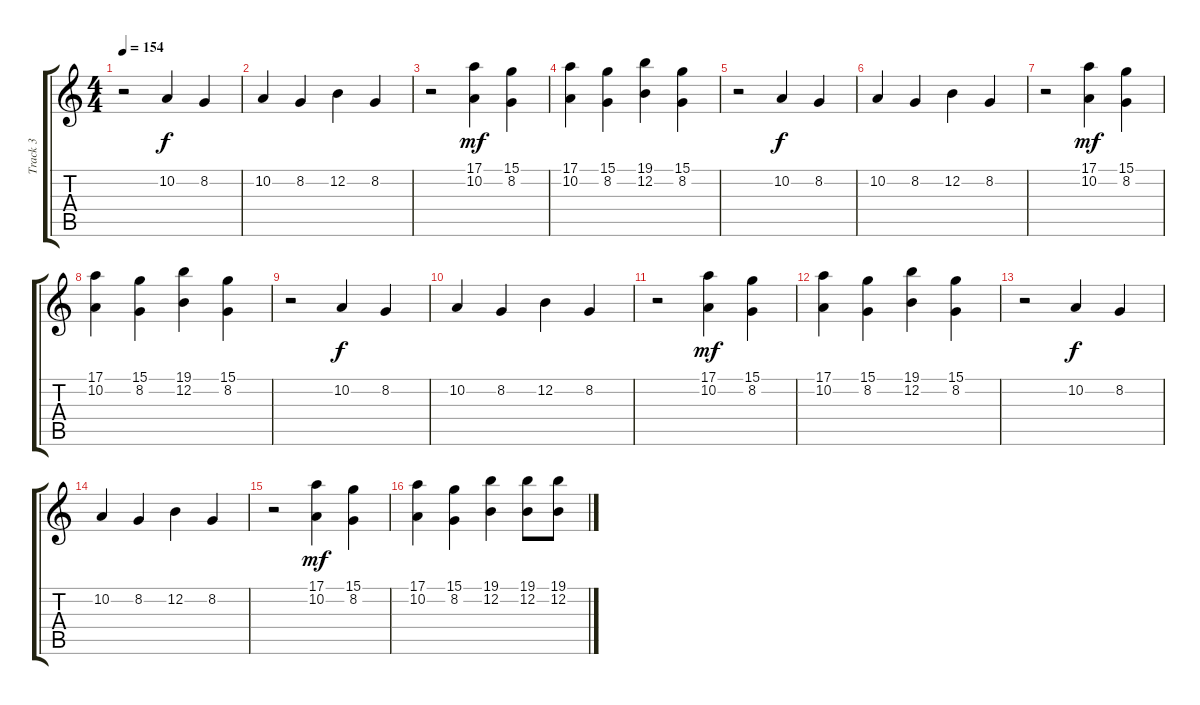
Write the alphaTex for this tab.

\track ("Track 3" "Track 3") {instrument lead1square}
\staff {score tabs}
\tuning (E4 B3 G3 D3 A2 E2) {hide}
\ts (4 4)
\tempo 154
\clef g2
\ks c
r.2{dy mf} 10.2.4{dy f} 8.2.4 |
10.2.4 8.2.4 12.2.4 8.2.4 |
r.2 (17.1 10.2).4{dy mf} (15.1 8.2).4 |
(17.1 10.2).4 (15.1 8.2).4 (19.1 12.2).4 (15.1 8.2).4 |
r.2 10.2.4{dy f} 8.2.4 |
10.2.4 8.2.4 12.2.4 8.2.4 |
r.2 (17.1 10.2).4{dy mf} (15.1 8.2).4 |
(17.1 10.2).4 (15.1 8.2).4 (19.1 12.2).4 (15.1 8.2).4 |
r.2 10.2.4{dy f} 8.2.4 |
10.2.4 8.2.4 12.2.4 8.2.4 |
r.2 (17.1 10.2).4{dy mf} (15.1 8.2).4 |
(17.1 10.2).4 (15.1 8.2).4 (19.1 12.2).4 (15.1 8.2).4 |
r.2 10.2.4{dy f} 8.2.4 |
10.2.4 8.2.4 12.2.4 8.2.4 |
r.2 (17.1 10.2).4{dy mf} (15.1 8.2).4 |
(17.1 10.2).4 (15.1 8.2).4 (19.1 12.2).4 (19.1 12.2).8 (19.1 12.2).8
